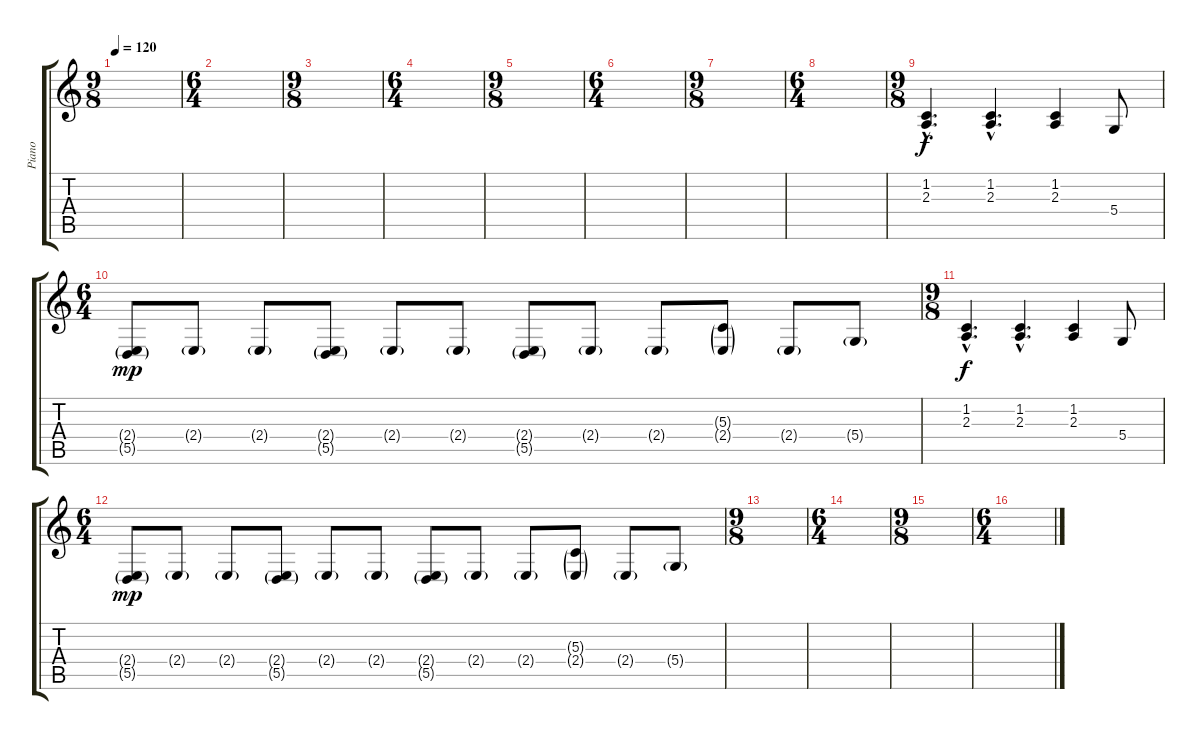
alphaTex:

\track ("Piano" "Piano") {instrument acousticgrandpiano}
\staff {score tabs}
\tuning (E4 B3 G3 D3 A2 E2) {hide}
\ts (9 8)
\tempo 120
\clef g2
\ks c
|
\ts (6 4)
|
\ts (9 8)
|
\ts (6 4)
|
\ts (9 8)
|
\ts (6 4)
|
\ts (9 8)
|
\ts (6 4)
|
\ts (9 8)
(1.2{hac} 2.3{hac}).4{d} (1.2{hac} 2.3{hac}).4{d} (1.2 2.3).4 5.4.8 |
\ts (6 4)
(2.4{g} 5.5{g}).8{dy mp} 2.4{g}.8 2.4{g}.8 (2.4{g} 5.5{g}).8 2.4{g}.8 2.4{g}.8 (2.4{g} 5.5{g}).8 2.4{g}.8 2.4{g}.8 (5.3{g} 2.4{g}).8 2.4{g}.8 5.4{g}.8 |
\ts (9 8)
(1.2{hac} 2.3{hac}).4{d dy f} (1.2{hac} 2.3{hac}).4{d} (1.2 2.3).4 5.4.8 |
\ts (6 4)
(2.4{g} 5.5{g}).8{dy mp} 2.4{g}.8 2.4{g}.8 (2.4{g} 5.5{g}).8 2.4{g}.8 2.4{g}.8 (2.4{g} 5.5{g}).8 2.4{g}.8 2.4{g}.8 (5.3{g} 2.4{g}).8 2.4{g}.8 5.4{g}.8 |
\ts (9 8)
|
\ts (6 4)
|
\ts (9 8)
|
\ts (6 4)
